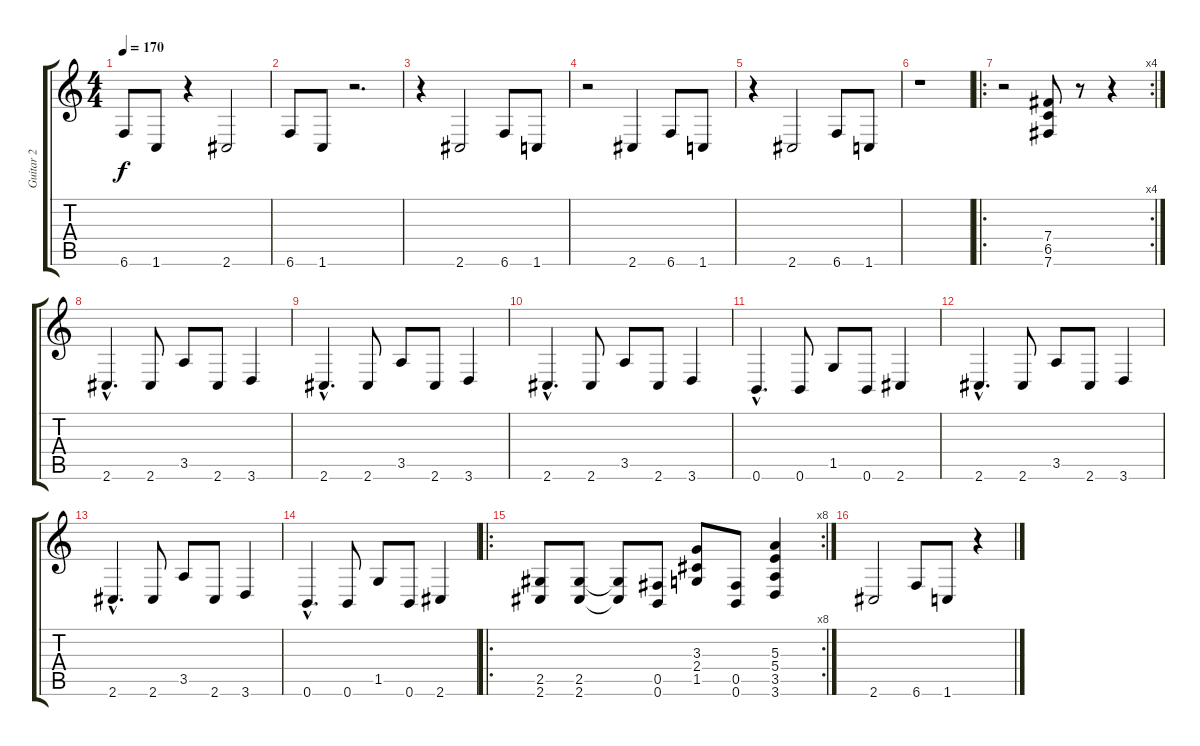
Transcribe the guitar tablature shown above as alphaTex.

\track ("Guitar 2" "Guitar 2") {instrument electricguitarmuted}
\staff {score tabs}
\tuning (Db4 Ab3 E3 B2 Gb2 B1) {hide}
\ts (4 4)
\tempo 170
\clef g2
\ks c
6.6.8{dy f} 1.6.8 r.4 2.6.2 |
6.6.8 1.6.8 r.2{d} |
r.4 2.6.2 6.6.8 1.6.8 |
r.2 2.6.4 6.6.8 1.6.8 |
r.4 2.6.2 6.6.8 1.6.8 |
r.1 |
\ro
\rc 4
r.2 (7.4 6.5 7.6).8 r.8 r.4 |
2.6{hac}.4{d} 2.6.8 3.5.8 2.6.8 3.6.4 |
2.6{hac}.4{d} 2.6.8 3.5.8 2.6.8 3.6.4 |
2.6{hac}.4{d} 2.6.8 3.5.8 2.6.8 3.6.4 |
0.6{hac}.4{d} 0.6.8 1.5.8 0.6.8 2.6.4 |
2.6{hac}.4{d} 2.6.8 3.5.8 2.6.8 3.6.4 |
2.6{hac}.4{d} 2.6.8 3.5.8 2.6.8 3.6.4 |
0.6{hac}.4{d} 0.6.8 1.5.8 0.6.8 2.6.4 |
\ro
\rc 8
(2.5 2.6).8 (2.5 2.6).8 (2.5{t} 2.6{t}).8 (0.5 0.6).8 (3.3 2.4 1.5).8 (0.5 0.6).8 (5.3 5.4 3.5 3.6).4 |
2.6.2 6.6.8 1.6.8 r.4
